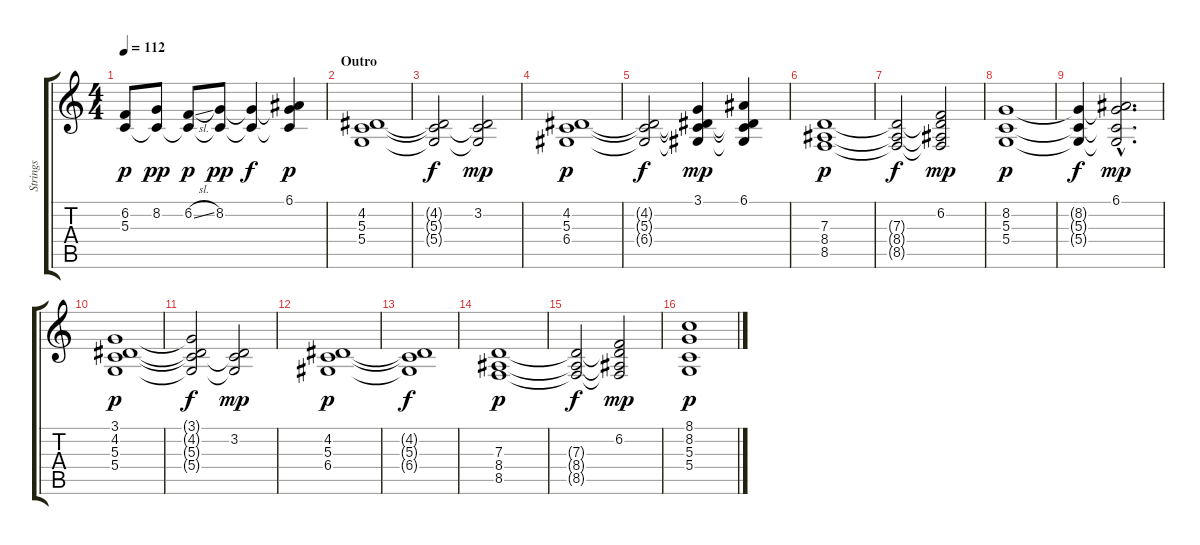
\track ("Strings" "Strings") {instrument stringensemble1}
\staff {score tabs}
\tuning (E4 B3 G3 D3 A2 E2) {hide}
\ts (4 4)
\tempo 112
\clef g2
\ks c
(6.2 5.3{t}).8{dy p} (8.2 5.3{t}).8{dy pp} (6.2{sl} 5.3{t}).8{dy p} (8.2 5.3{t}).8{dy pp} (8.2{t} 5.3{t}).4{dy f} (6.1 8.2{t} 5.3{t}).4{dy p} |
\section ("" "Outro")
(4.2 5.3 5.4).1 |
(4.2{t} 5.3{t} 5.4{t}).2{dy f} (3.2 5.3{t} 5.4{t}).2{dy mp} |
(4.2 5.3 6.4).1{dy p} |
(4.2{t} 5.3{t} 6.4{t}).2{dy f} (3.1 4.2{t} 5.3{t} 6.4{t}).4{dy mp} (6.1 4.2{t} 5.3{t} 6.4{t}).4 |
(7.3 8.4 8.5).1{dy p} |
(7.3{t} 8.4{t} 8.5{t}).2{dy f} (6.2 7.3{t} 8.4{t} 8.5{t}).2{dy mp} |
(8.2 5.3 5.4).1{dy p} |
(8.2{t} 5.3{t} 5.4{t}).4{dy f} (6.1{hac} 8.2{hac t} 5.3{hac t} 5.4{hac t}).2{d dy mp} |
(3.1 4.2 5.3 5.4).1{dy p} |
(3.1{t} 4.2{t} 5.3{t} 5.4{t}).2{dy f} (3.2 5.3{t} 5.4{t}).2{dy mp} |
(4.2 5.3 6.4).1{dy p} |
(4.2{t} 5.3{t} 6.4{t}).1{dy f} |
(7.3 8.4 8.5).1{dy p} |
(7.3{t} 8.4{t} 8.5{t}).2{dy f} (6.2 7.3{t} 8.4{t} 8.5{t}).2{dy mp} |
(8.1 8.2 5.3 5.4).1{dy p}
